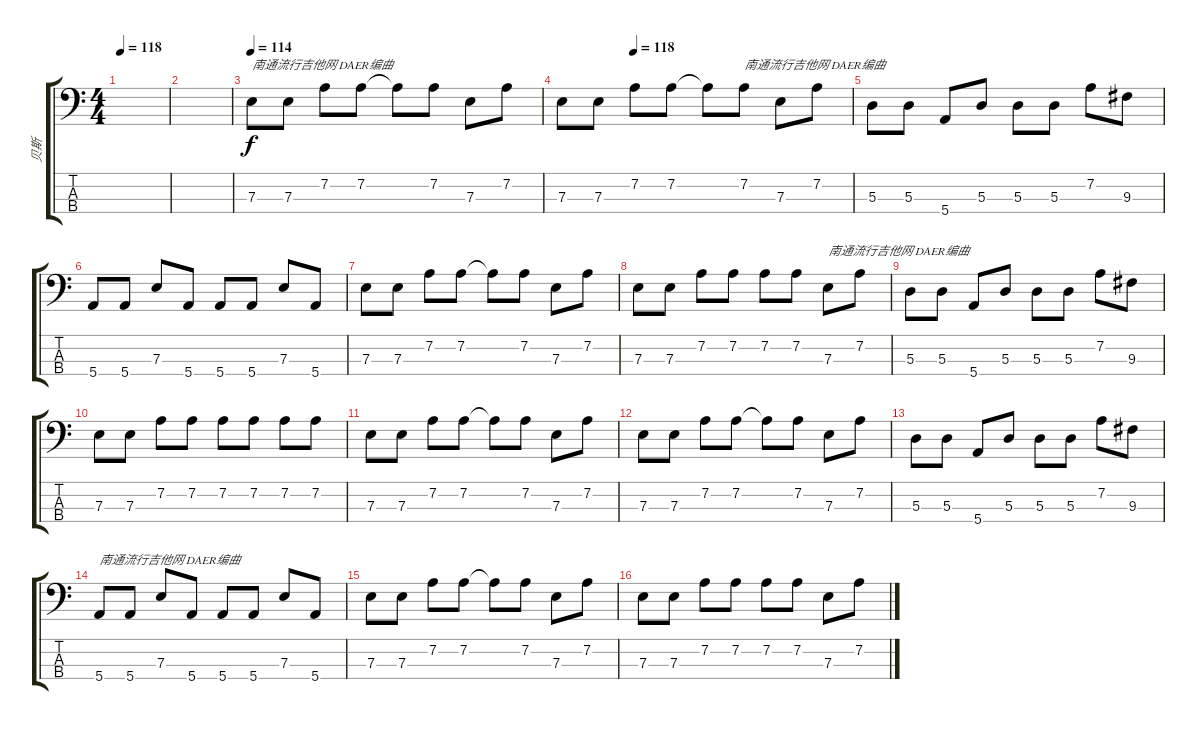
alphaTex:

\track ("贝斯" "贝斯") {instrument fretlessbass}
\staff {score tabs}
\tuning (G2 D2 A1 E1) {hide}
\ts (4 4)
\tempo 118
\clef f4
\ks c
|
|
\tempo 115
\tempo 114
7.3.8{txt "南通流行吉他网 DAER编曲"} 7.3.8 7.2.8 7.2.8 7.2{t}.8 7.2.8 7.3.8 7.2.8 |
\tempo (118 0.25)
7.3.8 7.3.8 7.2.8 7.2.8 7.2{t}.8 7.2.8{txt "南通流行吉他网 DAER编曲"} 7.3.8 7.2.8 |
5.3.8 5.3.8 5.4.8 5.3.8 5.3.8 5.3.8 7.2.8 9.3.8 |
5.4.8 5.4.8 7.3.8 5.4.8 5.4.8 5.4.8 7.3.8 5.4.8 |
7.3.8 7.3.8 7.2.8 7.2.8 7.2{t}.8 7.2.8 7.3.8 7.2.8 |
7.3.8 7.3.8 7.2.8 7.2.8 7.2.8 7.2.8 7.3.8{txt "南通流行吉他网 DAER编曲"} 7.2.8 |
5.3.8 5.3.8 5.4.8 5.3.8 5.3.8 5.3.8 7.2.8 9.3.8 |
7.3.8 7.3.8 7.2.8 7.2.8 7.2.8 7.2.8 7.2.8 7.2.8 |
7.3.8 7.3.8 7.2.8 7.2.8 7.2{t}.8 7.2.8 7.3.8 7.2.8 |
7.3.8 7.3.8 7.2.8 7.2.8 7.2{t}.8 7.2.8 7.3.8 7.2.8 |
5.3.8 5.3.8 5.4.8 5.3.8 5.3.8 5.3.8 7.2.8 9.3.8 |
5.4.8{txt "南通流行吉他网 DAER编曲"} 5.4.8 7.3.8 5.4.8 5.4.8 5.4.8 7.3.8 5.4.8 |
7.3.8 7.3.8 7.2.8 7.2.8 7.2{t}.8 7.2.8 7.3.8 7.2.8 |
7.3.8 7.3.8 7.2.8 7.2.8 7.2.8 7.2.8 7.3.8 7.2.8
